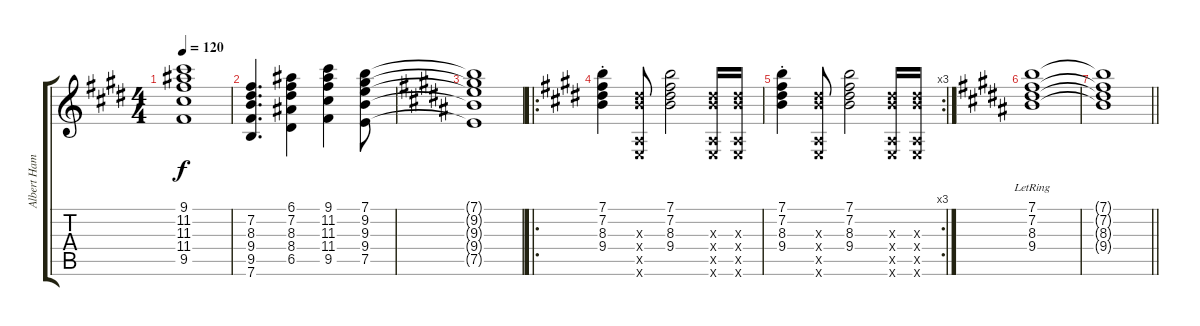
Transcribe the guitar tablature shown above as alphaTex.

\track ("Albert Hammond, Jr." "Albert Ham") {instrument electricguitarclean}
\staff {score tabs}
\tuning (E4 B3 G3 D3 A2 E2) {hide}
\ts (4 4)
\tempo 120
\clef g2
\ks e
(9.1{t} 11.2{t} 11.3{t} 11.4{t} 9.5{t}).1{dy f} |
(7.2 8.3 9.4 9.5 7.6).4{d} (6.1 7.2 8.3 8.4 6.5).4 (9.1 11.2 11.3 11.4 9.5).4 (7.1 9.2 9.3 9.4 7.5).8 |
\ks g#minor
(7.1{t} 9.2{t} 9.3{t} 9.4{t} 7.5{t}).1 |
\ro
\ks e
(7.1{st} 7.2{st} 8.3{st} 9.4{st}).4 (8.3{x} 9.4{x} 0.5{x} 0.6{x}).8 (7.1 7.2 8.3 9.4).2 (8.3{x} 9.4{x} 0.5{x} 0.6{x}).16 (8.3{x} 9.4{x} 0.5{x} 0.6{x}).16 |
\rc 3
(7.1{st} 7.2{st} 8.3{st} 9.4{st}).4 (8.3{x} 9.4{x} 0.5{x} 0.6{x}).8 (7.1 7.2 8.3 9.4).2 (8.3{x} 9.4{x} 0.5{x} 0.6{x}).16 (8.3{x} 9.4{x} 0.5{x} 0.6{x}).16 |
\ks g#minor
(7.1{lr} 7.2{lr} 8.3{lr} 9.4{lr}).1 |
\barLineRight lightlight
(7.1{t} 7.2{t} 8.3{t} 9.4{t}).1
